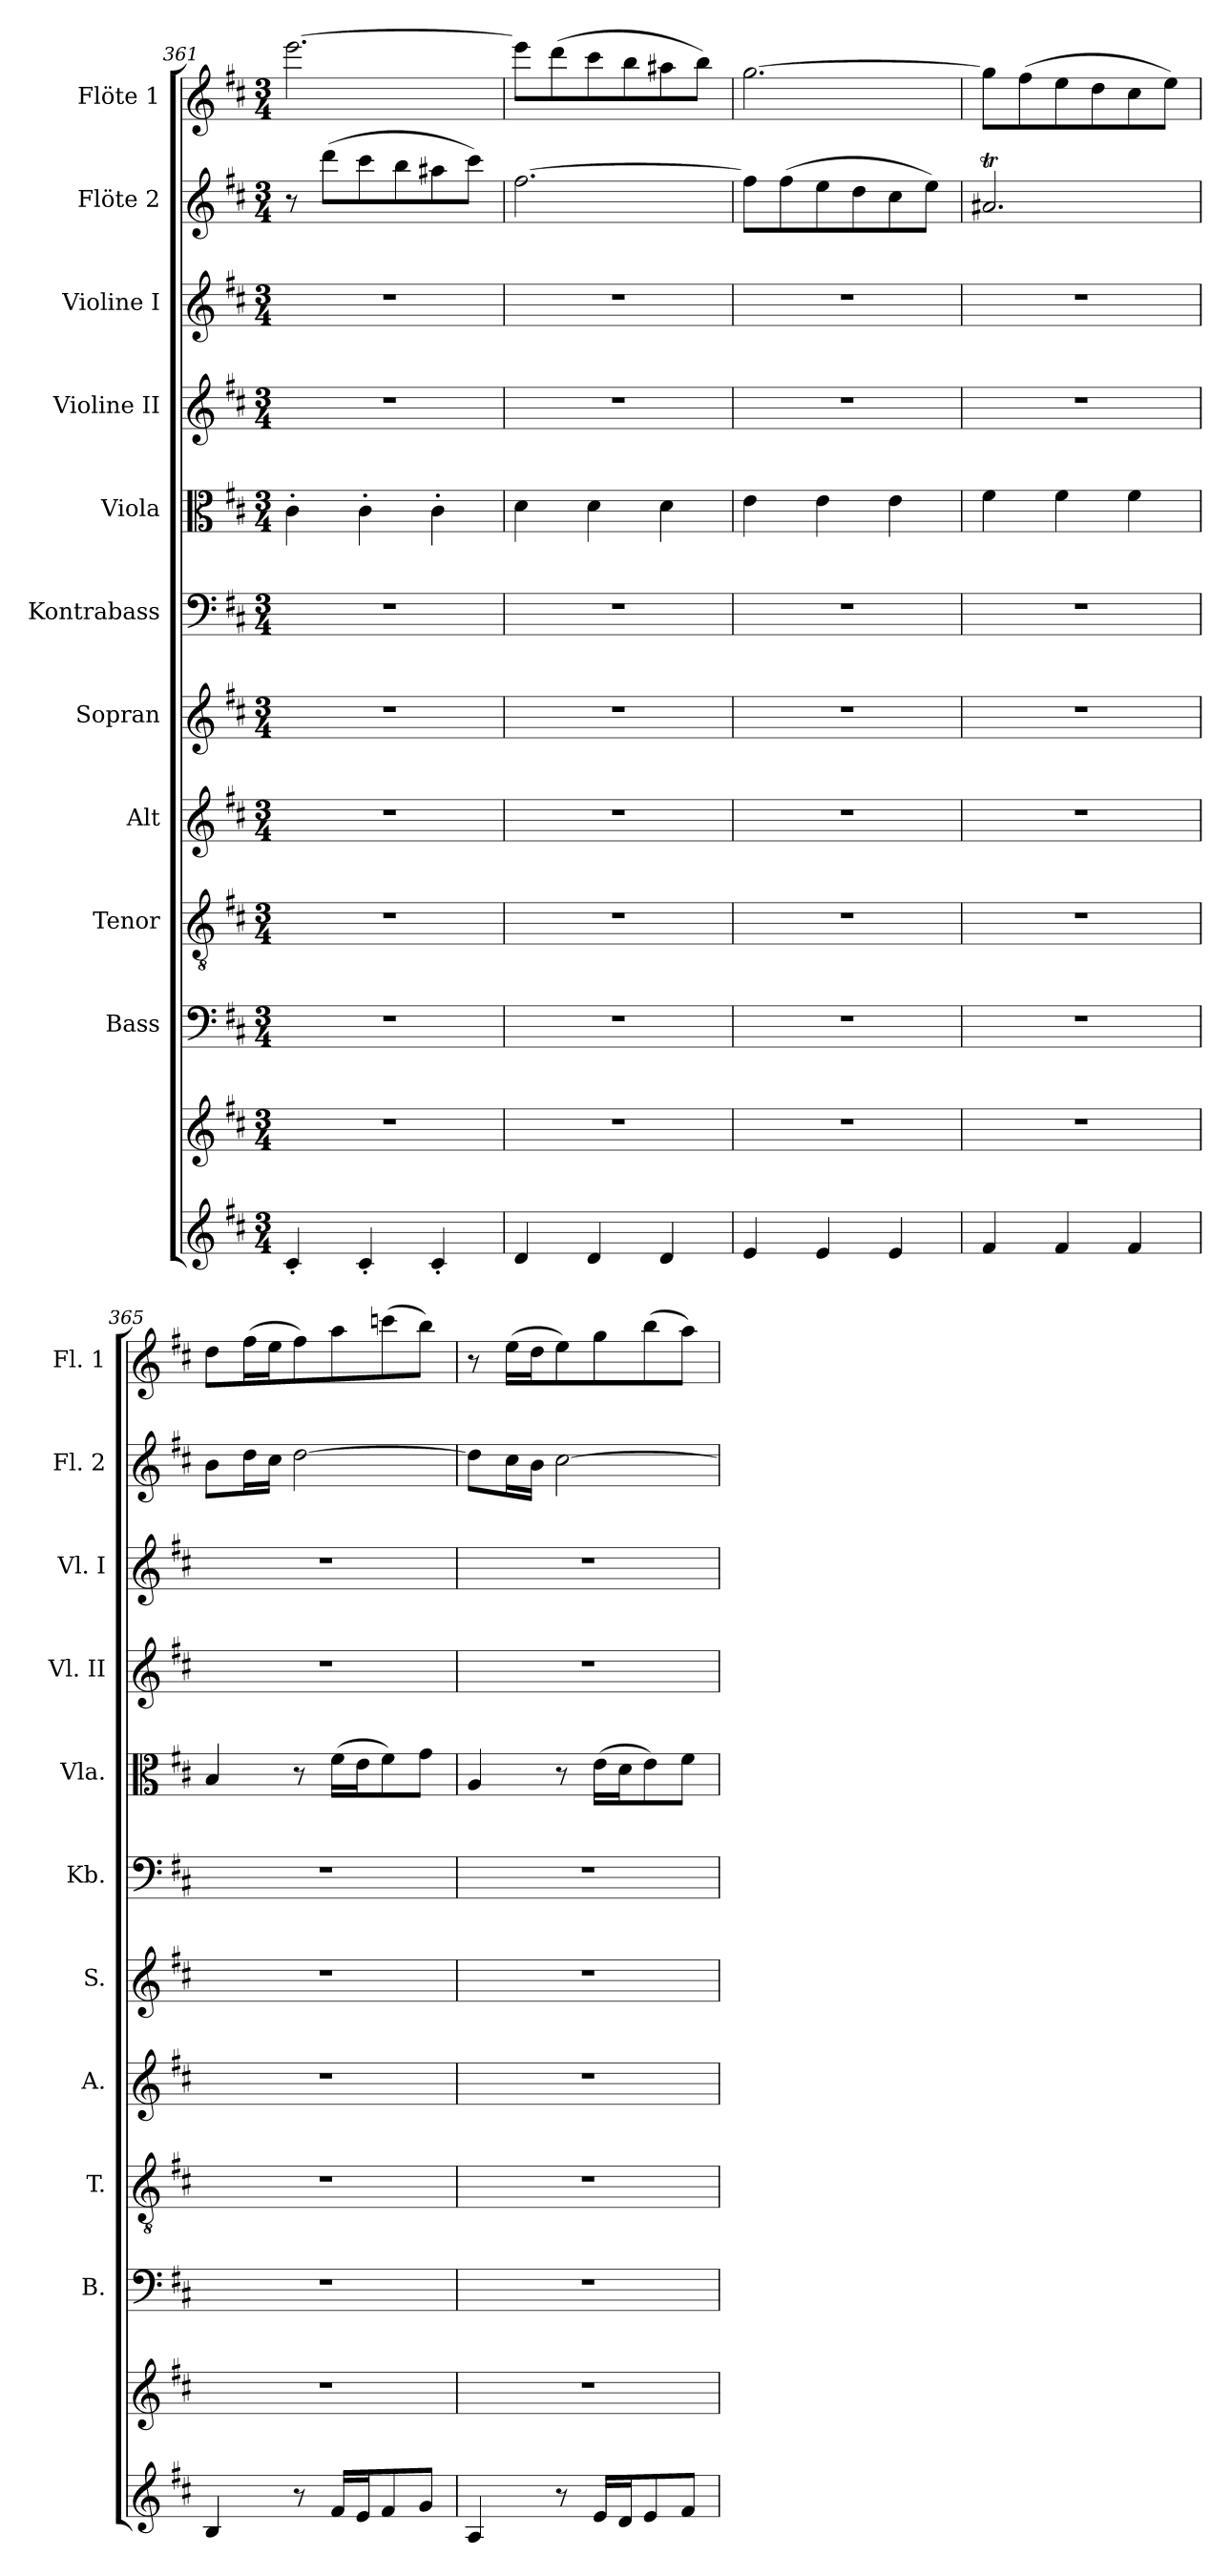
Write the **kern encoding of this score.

**kern	**kern	**kern	**kern	**kern	**kern	**kern	**kern	**kern	**kern	**kern	**kern
*part11	*part11	*part10	*part9	*part8	*part7	*part6	*part5	*part4	*part3	*part2	*part1
*staff12	*staff11	*staff10	*staff9	*staff8	*staff7	*staff6	*staff5	*staff4	*staff3	*staff2	*staff1
*	*	*I"Bass	*I"Tenor	*I"Alt	*I"Sopran	*I"Kontrabass	*I"Viola	*I"Violine II	*I"Violine I	*I"Flöte 2	*I"Flöte 1
*	*	*I'B.	*I'T.	*I'A.	*I'S.	*I'Kb.	*I'Vla.	*I'Vl. II	*I'Vl. I	*I'Fl. 2	*I'Fl. 1
*clefG2	*clefG2	*clefF4	*clefGv2	*clefG2	*clefG2	*clefF4	*clefC3	*clefG2	*clefG2	*clefG2	*clefG2
*	*	*	*	*	*	*ITrd7c12	*	*	*	*	*
*k[f#c#]	*k[f#c#]	*k[f#c#]	*k[f#c#]	*k[f#c#]	*k[f#c#]	*k[f#c#]	*k[f#c#]	*k[f#c#]	*k[f#c#]	*k[f#c#]	*k[f#c#]
*D:	*D:	*D:	*D:	*D:	*D:	*D:	*D:	*D:	*D:	*D:	*D:
*M3/4	*M3/4	*M3/4	*M3/4	*M3/4	*M3/4	*M3/4	*M3/4	*M3/4	*M3/4	*M3/4	*M3/4
=361	=361	=361	=361	=361	=361	=361	=361	=361	=361	=361	=361
4c#'</	2.r	2.r	2.r	2.r	2.r	2.r	4c#'>\	2.r	2.r	8r	[2.eee\
.	.	.	.	.	.	.	.	.	.	(>8ddd\L	.
4c#'</	.	.	.	.	.	.	4c#'>\	.	.	8ccc#\	.
.	.	.	.	.	.	.	.	.	.	8bb\	.
4c#'</	.	.	.	.	.	.	4c#'>\	.	.	8aa#X\	.
.	.	.	.	.	.	.	.	.	.	8ccc#\J)	.
=362	=362	=362	=362	=362	=362	=362	=362	=362	=362	=362	=362
4d/	2.r	2.r	2.r	2.r	2.r	2.r	4d\	2.r	2.r	[2.ff#\	8eee\L]
.	.	.	.	.	.	.	.	.	.	.	(>8ddd\
4d/	.	.	.	.	.	.	4d\	.	.	.	8ccc#\
.	.	.	.	.	.	.	.	.	.	.	8bb\
4d/	.	.	.	.	.	.	4d\	.	.	.	8aa#X\
.	.	.	.	.	.	.	.	.	.	.	8bb\J)
=363	=363	=363	=363	=363	=363	=363	=363	=363	=363	=363	=363
4e/	2.r	2.r	2.r	2.r	2.r	2.r	4e\	2.r	2.r	8ff#\L]	[2.gg\
.	.	.	.	.	.	.	.	.	.	(>8ff#\	.
4e/	.	.	.	.	.	.	4e\	.	.	8ee\	.
.	.	.	.	.	.	.	.	.	.	8dd\	.
4e/	.	.	.	.	.	.	4e\	.	.	8cc#\	.
.	.	.	.	.	.	.	.	.	.	8ee\J)	.
=364	=364	=364	=364	=364	=364	=364	=364	=364	=364	=364	=364
4f#/	2.r	2.r	2.r	2.r	2.r	2.r	4f#\	2.r	2.r	2.a#Xt/	8gg\L]
.	.	.	.	.	.	.	.	.	.	.	(>8ff#\
4f#/	.	.	.	.	.	.	4f#\	.	.	.	8ee\
.	.	.	.	.	.	.	.	.	.	.	8dd\
4f#/	.	.	.	.	.	.	4f#\	.	.	.	8cc#\
.	.	.	.	.	.	.	.	.	.	.	8ee\J)
!!LO:PB:g=z
=365	=365	=365	=365	=365	=365	=365	=365	=365	=365	=365	=365
4B/	2.r	2.r	2.r	2.r	2.r	2.r	4B/	2.r	2.r	8b\L	8dd\L
.	.	.	.	.	.	.	.	.	.	16dd\L	(>16ff#\L
.	.	.	.	.	.	.	.	.	.	16cc#\JJ	16ee\J
8r	.	.	.	.	.	.	8r	.	.	[2dd\	8ff#\)
16f#/LL	.	.	.	.	.	.	(>16f#\LL	.	.	.	8aa\
16e/J	.	.	.	.	.	.	16e\J	.	.	.	.
8f#/	.	.	.	.	.	.	8f#\)	.	.	.	(>8cccn\
8g/J	.	.	.	.	.	.	8g\J	.	.	.	8bb\J)
=366	=366	=366	=366	=366	=366	=366	=366	=366	=366	=366	=366
4A/	2.r	2.r	2.r	2.r	2.r	2.r	4A/	2.r	2.r	8dd\L]	8r
.	.	.	.	.	.	.	.	.	.	16cc#\L	(>16ee\LL
.	.	.	.	.	.	.	.	.	.	16b\JJ	16dd\J
8r	.	.	.	.	.	.	8r	.	.	[2cc#\	8ee\)
16e/LL	.	.	.	.	.	.	(>16e\LL	.	.	.	8gg\
16d/J	.	.	.	.	.	.	16d\J	.	.	.	.
8e/	.	.	.	.	.	.	8e\)	.	.	.	(>8bb\
8f#/J	.	.	.	.	.	.	8f#\J	.	.	.	8aa\J)
=	=	=	=	=	=	=	=	=	=	=	=
*-	*-	*-	*-	*-	*-	*-	*-	*-	*-	*-	*-
